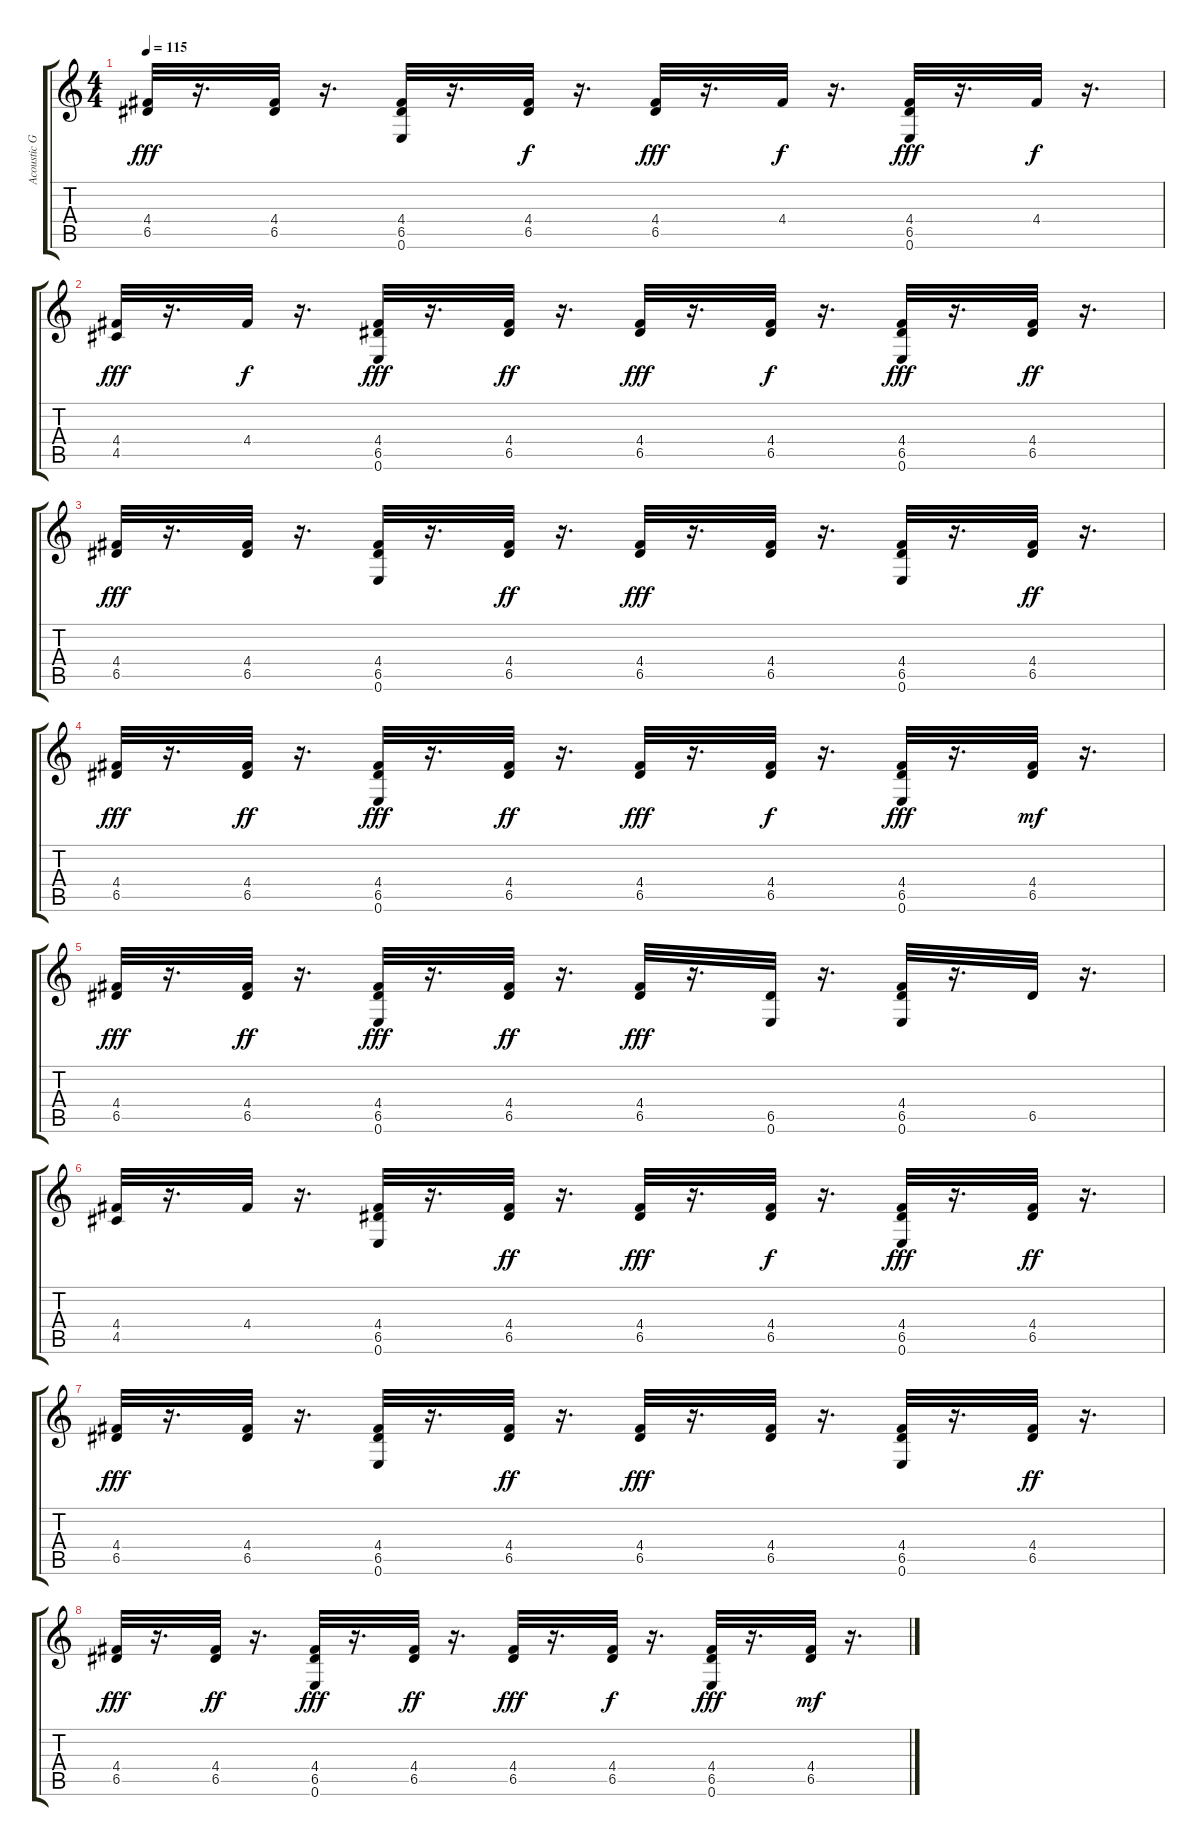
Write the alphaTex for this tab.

\track ("Acoustic Guitar" "Acoustic G") {instrument acousticguitarsteel}
\staff {score tabs}
\tuning (E4 B3 G3 D3 A2 E2) {hide}
\ts (4 4)
\tempo 115
\clef g2
\ks c
(4.4 6.5).32{dy fff} r.16{d} (4.4 6.5).32 r.16{d} (4.4 6.5 0.6).32 r.16{d} (4.4 6.5).32{dy f} r.16{d} (4.4 6.5).32{dy fff} r.16{d} 4.4.32{dy f} r.16{d} (4.4 6.5 0.6).32{dy fff} r.16{d} 4.4.32{dy f} r.16{d} |
(4.4 4.5).32{dy fff} r.16{d} 4.4.32{dy f} r.16{d} (4.4 6.5 0.6).32{dy fff} r.16{d} (4.4 6.5).32{dy ff} r.16{d} (4.4 6.5).32{dy fff} r.16{d} (4.4 6.5).32{dy f} r.16{d} (4.4 6.5 0.6).32{dy fff} r.16{d} (4.4 6.5).32{dy ff} r.16{d} |
(4.4 6.5).32{dy fff} r.16{d} (4.4 6.5).32 r.16{d} (4.4 6.5 0.6).32 r.16{d} (4.4 6.5).32{dy ff} r.16{d} (4.4 6.5).32{dy fff} r.16{d} (4.4 6.5).32 r.16{d} (4.4 6.5 0.6).32 r.16{d} (4.4 6.5).32{dy ff} r.16{d} |
(4.4 6.5).32{dy fff} r.16{d} (4.4 6.5).32{dy ff} r.16{d} (4.4 6.5 0.6).32{dy fff} r.16{d} (4.4 6.5).32{dy ff} r.16{d} (4.4 6.5).32{dy fff} r.16{d} (4.4 6.5).32{dy f} r.16{d} (4.4 6.5 0.6).32{dy fff} r.16{d} (4.4 6.5).32{dy mf} r.16{d} |
(4.4 6.5).32{dy fff} r.16{d} (4.4 6.5).32{dy ff} r.16{d} (4.4 6.5 0.6).32{dy fff} r.16{d} (4.4 6.5).32{dy ff} r.16{d} (4.4 6.5).32{dy fff} r.16{d} (6.5 0.6).32 r.16{d} (4.4 6.5 0.6).32 r.16{d} 6.5.32 r.16{d} |
(4.4 4.5).32 r.16{d} 4.4.32 r.16{d} (4.4 6.5 0.6).32 r.16{d} (4.4 6.5).32{dy ff} r.16{d} (4.4 6.5).32{dy fff} r.16{d} (4.4 6.5).32{dy f} r.16{d} (4.4 6.5 0.6).32{dy fff} r.16{d} (4.4 6.5).32{dy ff} r.16{d} |
(4.4 6.5).32{dy fff} r.16{d} (4.4 6.5).32 r.16{d} (4.4 6.5 0.6).32 r.16{d} (4.4 6.5).32{dy ff} r.16{d} (4.4 6.5).32{dy fff} r.16{d} (4.4 6.5).32 r.16{d} (4.4 6.5 0.6).32 r.16{d} (4.4 6.5).32{dy ff} r.16{d} |
(4.4 6.5).32{dy fff} r.16{d} (4.4 6.5).32{dy ff} r.16{d} (4.4 6.5 0.6).32{dy fff} r.16{d} (4.4 6.5).32{dy ff} r.16{d} (4.4 6.5).32{dy fff} r.16{d} (4.4 6.5).32{dy f} r.16{d} (4.4 6.5 0.6).32{dy fff} r.16{d} (4.4 6.5).32{dy mf} r.16{d}
